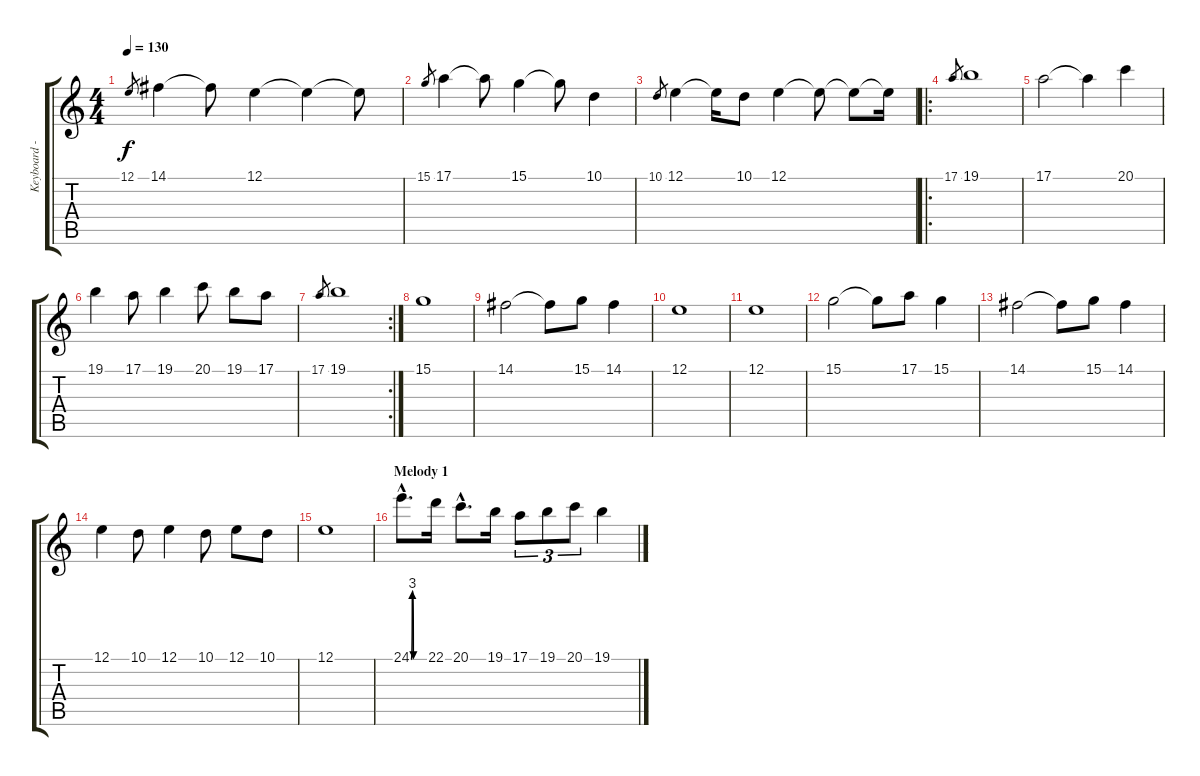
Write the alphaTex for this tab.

\track ("Keyboard - Lead" "Keyboard -") {instrument synthvoice}
\staff {score tabs}
\tuning (E4 B3 G3 D3 A2 E2) {hide}
\ts (4 4)
\tempo 130
\clef g2
\ks c
12.1.8{gr dy f} 14.1.4 14.1{t}.8 12.1.4 12.1{t}.4 12.1{t}.8 |
15.1.8{gr} 17.1.4 17.1{t}.8 15.1.4 15.1{t}.8 10.1.4 |
10.1.8{gr} 12.1.4 12.1{t}.16 10.1.8 12.1.4 12.1{t}.8 12.1{t}.8 12.1{t}.16 |
\ro
17.1.8{gr} 19.1.1 |
17.1.2 17.1{t}.4 20.1.4 |
19.1.4 17.1.8 19.1.4 20.1.8 19.1.8 17.1.8 |
\rc 2
17.1.8{gr} 19.1.1 |
15.1.1 |
14.1.2 14.1{t}.8 15.1.8 14.1.4 |
12.1.1 |
12.1.1 |
15.1.2 15.1{t}.8 17.1.8 15.1.4 |
14.1.2 14.1{t}.8 15.1.8 14.1.4 |
12.1.4 10.1.8 12.1.4 10.1.8 12.1.8 10.1.8 |
12.1.1 |
\section ("" "Melody 1")
24.1{be (custom 0 0 5 12 10 0 30 0 60 0) hac}.8{d volume 8} 22.1.16 20.1{hac}.8{d} 19.1.16 17.1.8{tu (3 2)} 19.1.8{tu (3 2)} 20.1.8{tu (3 2)} 19.1.4
